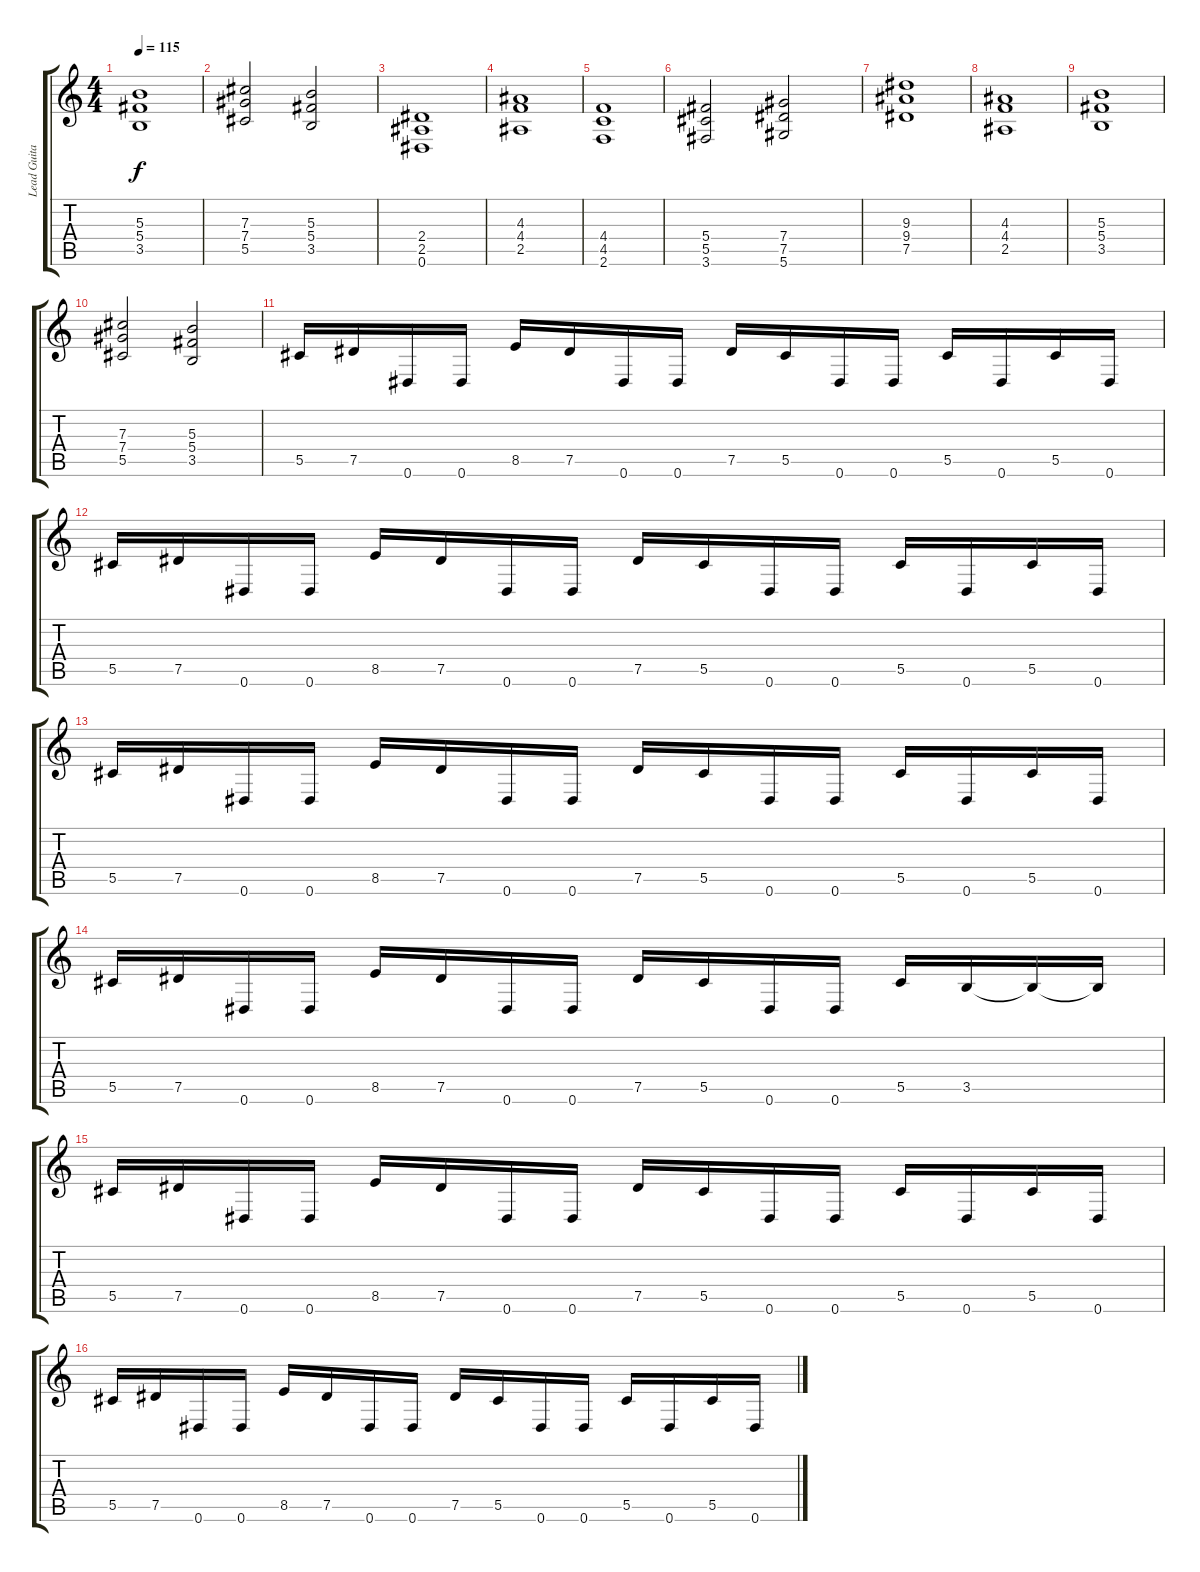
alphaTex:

\track ("Lead Guitar" "Lead Guita") {instrument distortionguitar}
\staff {score tabs}
\tuning (Eb4 Bb3 Gb3 Db3 Ab2 Eb2) {hide}
\ts (4 4)
\tempo 115
\clef g2
\ks c
(5.3 5.4 3.5).1{dy f} |
(7.3 7.4 5.5).2 (5.3 5.4 3.5).2 |
(2.4 2.5 0.6).1 |
(4.3 4.4 2.5).1 |
(4.4 4.5 2.6).1 |
(5.4 5.5 3.6).2 (7.4 7.5 5.6).2 |
(9.3 9.4 7.5).1 |
(4.3 4.4 2.5).1 |
(5.3 5.4 3.5).1 |
(7.3 7.4 5.5).2 (5.3 5.4 3.5).2 |
5.5.16 7.5.16 0.6.16 0.6.16 8.5.16 7.5.16 0.6.16 0.6.16 7.5.16 5.5.16 0.6.16 0.6.16 5.5.16 0.6.16 5.5.16 0.6.16 |
5.5.16 7.5.16 0.6.16 0.6.16 8.5.16 7.5.16 0.6.16 0.6.16 7.5.16 5.5.16 0.6.16 0.6.16 5.5.16 0.6.16 5.5.16 0.6.16 |
5.5.16 7.5.16 0.6.16 0.6.16 8.5.16 7.5.16 0.6.16 0.6.16 7.5.16 5.5.16 0.6.16 0.6.16 5.5.16 0.6.16 5.5.16 0.6.16 |
5.5.16 7.5.16 0.6.16 0.6.16 8.5.16 7.5.16 0.6.16 0.6.16 7.5.16 5.5.16 0.6.16 0.6.16 5.5.16 3.5.16 3.5{t}.16 3.5{t}.16 |
5.5.16 7.5.16 0.6.16 0.6.16 8.5.16 7.5.16 0.6.16 0.6.16 7.5.16 5.5.16 0.6.16 0.6.16 5.5.16 0.6.16 5.5.16 0.6.16 |
5.5.16 7.5.16 0.6.16 0.6.16 8.5.16 7.5.16 0.6.16 0.6.16 7.5.16 5.5.16 0.6.16 0.6.16 5.5.16 0.6.16 5.5.16 0.6.16
